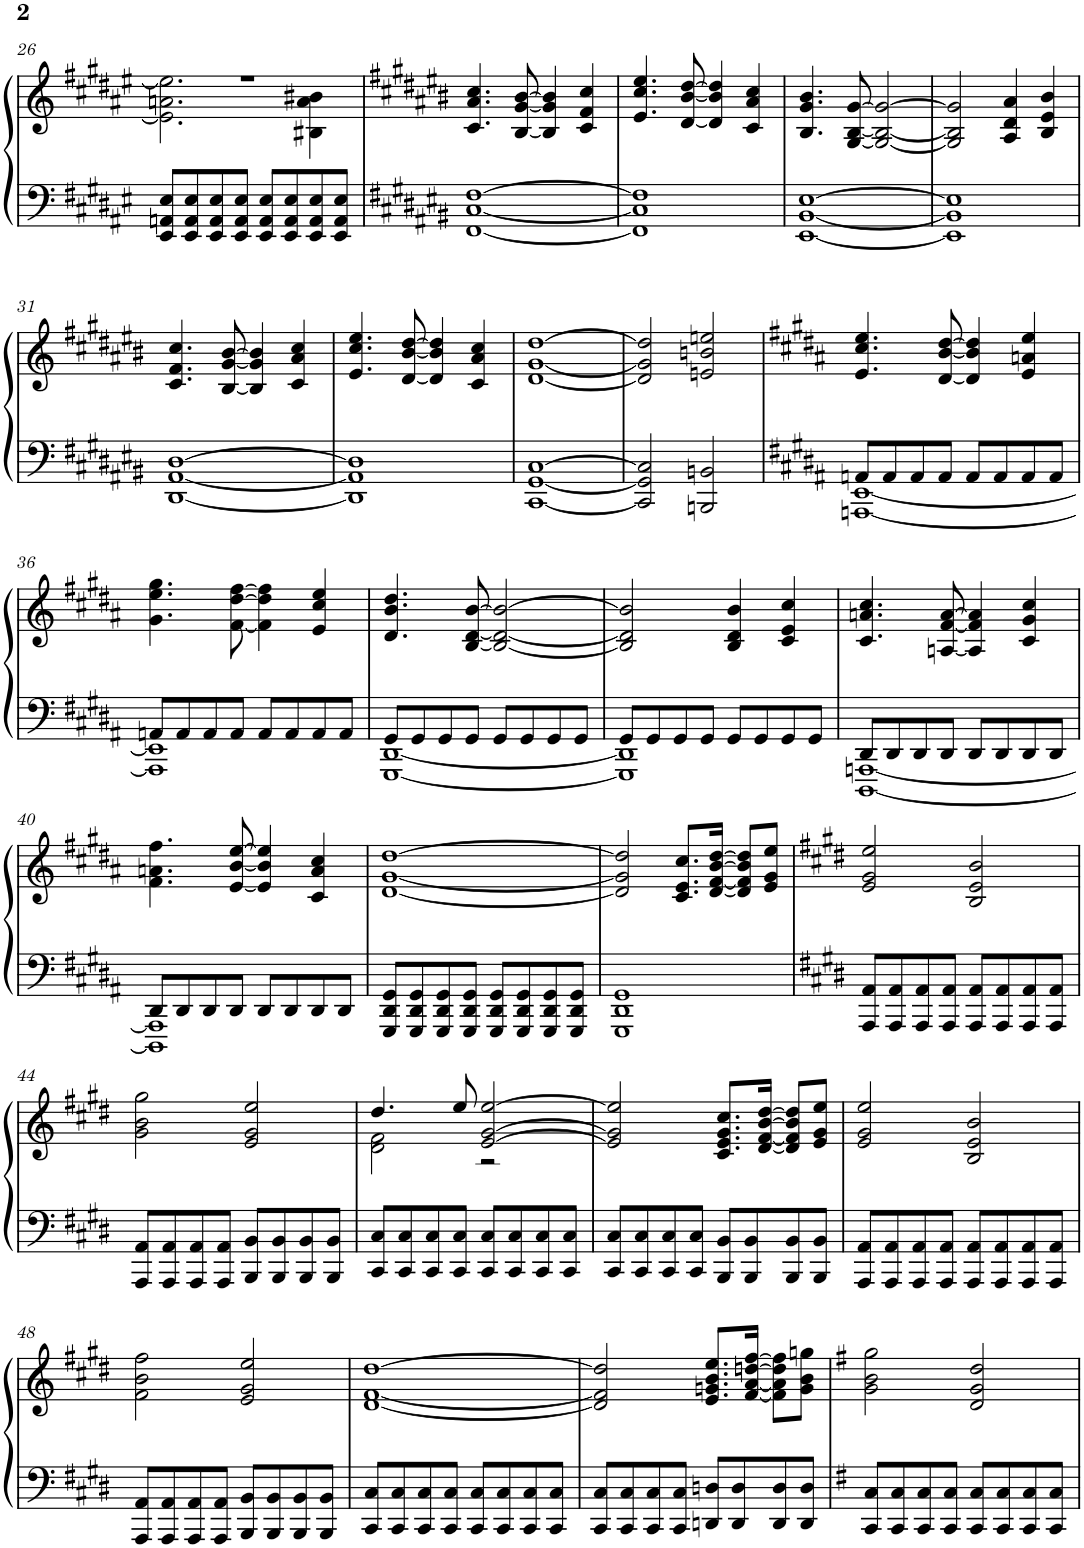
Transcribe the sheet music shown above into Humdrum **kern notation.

**kern	**kern
*part1	*part1
*staff2	*staff1
*I"Piano	*
*I'Pno.	*
!!LO:PB:g=z
*clefF4	*clefG2
*k[f#c#g#d#a#e#]	*k[f#c#g#d#a#e#]
*M4/4	*M4/4
=26	=26
*	*^
8EE#/ 8AAn/ 8E#/L	1r	2.e#\] 2.an\ 2.ee#\]
8EE#/ 8AA/ 8E#/	.	.
8EE#/ 8AA/ 8E#/	.	.
8EE#/ 8AA/ 8E#/J	.	.
8EE#/ 8AA/ 8E#/L	.	.
8EE#/ 8AA/ 8E#/	.	.
8EE#/ 8AA/ 8E#/	.	4B#X\ 4a\ 4b#X\
8EE#/ 8AA/ 8E#/J	.	.
*	*v	*v
=27	=27
*k[f#c#g#d#a#e#b#]	*k[f#c#g#d#a#e#b#]
[1FF# [1C# [1F#	4.c#/ 4.a#/ 4.cc#/
.	[8B#/ [8g#/ [8b#/
.	4B#/] 4g#/] 4b#/]
.	4c#/ 4f#/ 4cc#/
=28	=28
1FF#] 1C#] 1F#]	4.e#/ 4.cc#/ 4.ee#/
.	[8d#/ [8b#/ [8dd#/
.	4d#/] 4b#/] 4dd#/]
.	4c#/ 4a#/ 4cc#/
=29	=29
[1EE# [1BB# [1E#	4.B#/ 4.g#/ 4.b#/
.	[8G#/ [8B#/ [8g#/
.	2G#/_ 2B#/_ 2g#/_
=30	=30
1EE#] 1BB#] 1E#]	2G#/] 2B#/] 2g#/]
.	4A#/ 4d#/ 4a#/
.	4B#/ 4e#/ 4b#/
!!LO:LB:g=z
=31	=31
[1DD# [1AA# [1D#	4.c#/ 4.f#/ 4.cc#/
.	[8B#/ [8g#/ [8b#/
.	4B#/] 4g#/] 4b#/]
.	4c#/ 4a#/ 4cc#/
=32	=32
1DD#] 1AA#] 1D#]	4.e#/ 4.cc#/ 4.ee#/
.	[8d#/ [8b#/ [8dd#/
.	4d#/] 4b#/] 4dd#/]
.	4c#/ 4a#/ 4cc#/
=33	=33
[1CC# [1GG# [1C#	[1d# [1g# [1dd#
=34	=34
2CC#/] 2GG#/] 2C#/]	2d#/] 2g#/] 2dd#/]
2BBBn/ 2BBn/	2en/ 2bn/ 2een/
=35	=35
*k[f#c#g#d#a#]	*k[f#c#g#d#a#]
*^	*
8AAn/L	[1AAAn [1EE	4.e/ 4.cc#/ 4.ee/
8AA/	.	.
8AA/	.	.
8AA/J	.	[8d#/ [8b/ [8dd#/
8AA/L	.	4d#/] 4b/] 4dd#/]
8AA/	.	.
8AA/	.	4e/ 4an/ 4ee/
8AA/J	.	.
!!LO:LB:g=z
=36	=36	=36
8AAn/L	1AAA] 1EE]	4.g#\ 4.ee\ 4.gg#\
8AA/	.	.
8AA/	.	.
8AA/J	.	[8f#\ [8dd#\ [8ff#\
8AA/L	.	4f#\] 4dd#\] 4ff#\]
8AA/	.	.
8AA/	.	4e/ 4cc#/ 4ee/
8AA/J	.	.
=37	=37	=37
8GG#/L	[1GGG# [1DD#	4.d#/ 4.b/ 4.dd#/
8GG#/	.	.
8GG#/	.	.
8GG#/J	.	[8B/ [8d#/ [8b/
8GG#/L	.	2B/_ 2d#/_ 2b/_
8GG#/	.	.
8GG#/	.	.
8GG#/J	.	.
=38	=38	=38
8GG#/L	1GGG#] 1DD#]	2B/] 2d#/] 2b/]
8GG#/	.	.
8GG#/	.	.
8GG#/J	.	.
8GG#/L	.	4B/ 4d#/ 4b/
8GG#/	.	.
8GG#/	.	4c#/ 4e/ 4cc#/
8GG#/J	.	.
=39	=39	=39
8DD#/L	[1DDD# [1AAAn	4.c#/ 4.an/ 4.cc#/
8DD#/	.	.
8DD#/	.	.
8DD#/J	.	[8An/ [8f#/ [8a/
8DD#/L	.	4A/] 4f#/] 4a/]
8DD#/	.	.
8DD#/	.	4c#/ 4g#/ 4cc#/
8DD#/J	.	.
!!LO:LB:g=z
=40	=40	=40
8DD#/L	1DDD#] 1AAA]	4.f#\ 4.an\ 4.ff#\
8DD#/	.	.
8DD#/	.	.
8DD#/J	.	[8e/ [8b/ [8ee/
8DD#/L	.	4e/] 4b/] 4ee/]
8DD#/	.	.
8DD#/	.	4c#/ 4a/ 4cc#/
8DD#/J	.	.
*v	*v	*
=41	=41
8GGG#/ 8DD#/ 8GG#/L	[1d# [1g# [1dd#
8GGG#/ 8DD#/ 8GG#/	.
8GGG#/ 8DD#/ 8GG#/	.
8GGG#/ 8DD#/ 8GG#/J	.
8GGG#/ 8DD#/ 8GG#/L	.
8GGG#/ 8DD#/ 8GG#/	.
8GGG#/ 8DD#/ 8GG#/	.
8GGG#/ 8DD#/ 8GG#/J	.
=42	=42
1GGG# 1DD# 1GG#	2d#/] 2g#/] 2dd#/]
.	8.c#/ 8.e/ 8.cc#/L
.	[16d#/ [16f#/ [16b/ [16dd#/Jk
.	8d#/] 8f#/] 8b/] 8dd#/]L
.	8e/ 8g#/ 8ee/J
=43	=43
*k[f#c#g#d#]	*k[f#c#g#d#]
8AAA/ 8AA/L	2e/ 2g#/ 2ee/
8AAA/ 8AA/	.
8AAA/ 8AA/	.
8AAA/ 8AA/J	.
8AAA/ 8AA/L	2B/ 2e/ 2b/
8AAA/ 8AA/	.
8AAA/ 8AA/	.
8AAA/ 8AA/J	.
!!LO:LB:g=z
=44	=44
8AAA/ 8AA/L	2g#\ 2b\ 2gg#\
8AAA/ 8AA/	.
8AAA/ 8AA/	.
8AAA/ 8AA/J	.
8BBB/ 8BB/L	2e/ 2g#/ 2ee/
8BBB/ 8BB/	.
8BBB/ 8BB/	.
8BBB/ 8BB/J	.
=45	=45
*	*^
8CC#/ 8C#/L	4.dd#/	2d#\ 2f#\
8CC#/ 8C#/	.	.
8CC#/ 8C#/	.	.
8CC#/ 8C#/J	8ee/	.
8CC#/ 8C#/L	[2e/ [2g#/ [2ee/	2r
8CC#/ 8C#/	.	.
8CC#/ 8C#/	.	.
8CC#/ 8C#/J	.	.
*	*v	*v
=46	=46
8CC#/ 8C#/L	2e/] 2g#/] 2ee/]
8CC#/ 8C#/	.
8CC#/ 8C#/	.
8CC#/ 8C#/J	.
8BBB/ 8BB/L	8.c#/ 8.e/ 8.g#/ 8.cc#/L
8BBB/ 8BB/	.
.	[16d#/ [16f#/ [16b/ [16dd#/Jk
8BBB/ 8BB/	8d#/] 8f#/] 8b/] 8dd#/]L
8BBB/ 8BB/J	8e/ 8g#/ 8ee/J
=47	=47
8AAA/ 8AA/L	2e/ 2g#/ 2ee/
8AAA/ 8AA/	.
8AAA/ 8AA/	.
8AAA/ 8AA/J	.
8AAA/ 8AA/L	2B/ 2e/ 2b/
8AAA/ 8AA/	.
8AAA/ 8AA/	.
8AAA/ 8AA/J	.
!!LO:LB:g=z
=48	=48
8AAA/ 8AA/L	2f#\ 2b\ 2ff#\
8AAA/ 8AA/	.
8AAA/ 8AA/	.
8AAA/ 8AA/J	.
8BBB/ 8BB/L	2e/ 2g#/ 2ee/
8BBB/ 8BB/	.
8BBB/ 8BB/	.
8BBB/ 8BB/J	.
=49	=49
8CC#/ 8C#/L	[1d# [1f# [1dd#
8CC#/ 8C#/	.
8CC#/ 8C#/	.
8CC#/ 8C#/J	.
8CC#/ 8C#/L	.
8CC#/ 8C#/	.
8CC#/ 8C#/	.
8CC#/ 8C#/J	.
=50	=50
8CC#/ 8C#/L	2d#/] 2f#/] 2dd#/]
8CC#/ 8C#/	.
8CC#/ 8C#/	.
8CC#/ 8C#/J	.
8DDn/ 8Dn/L	8.e/ 8.gn/ 8.b/ 8.ee/L
8DD/ 8D/	.
.	[16f#/ [16a/ [16ddn/ [16ff#/Jk
8DD/ 8D/	8f#\] 8a\] 8dd\] 8ff#\]L
8DD/ 8D/J	8g\ 8b\ 8ggn\J
=51	=51
*k[f#]	*k[f#]
8CC/ 8C/L	2g\ 2b\ 2gg\
8CC/ 8C/	.
8CC/ 8C/	.
8CC/ 8C/J	.
8CC/ 8C/L	2d/ 2g/ 2dd/
8CC/ 8C/	.
8CC/ 8C/	.
8CC/ 8C/J	.
=	=
*-	*-
